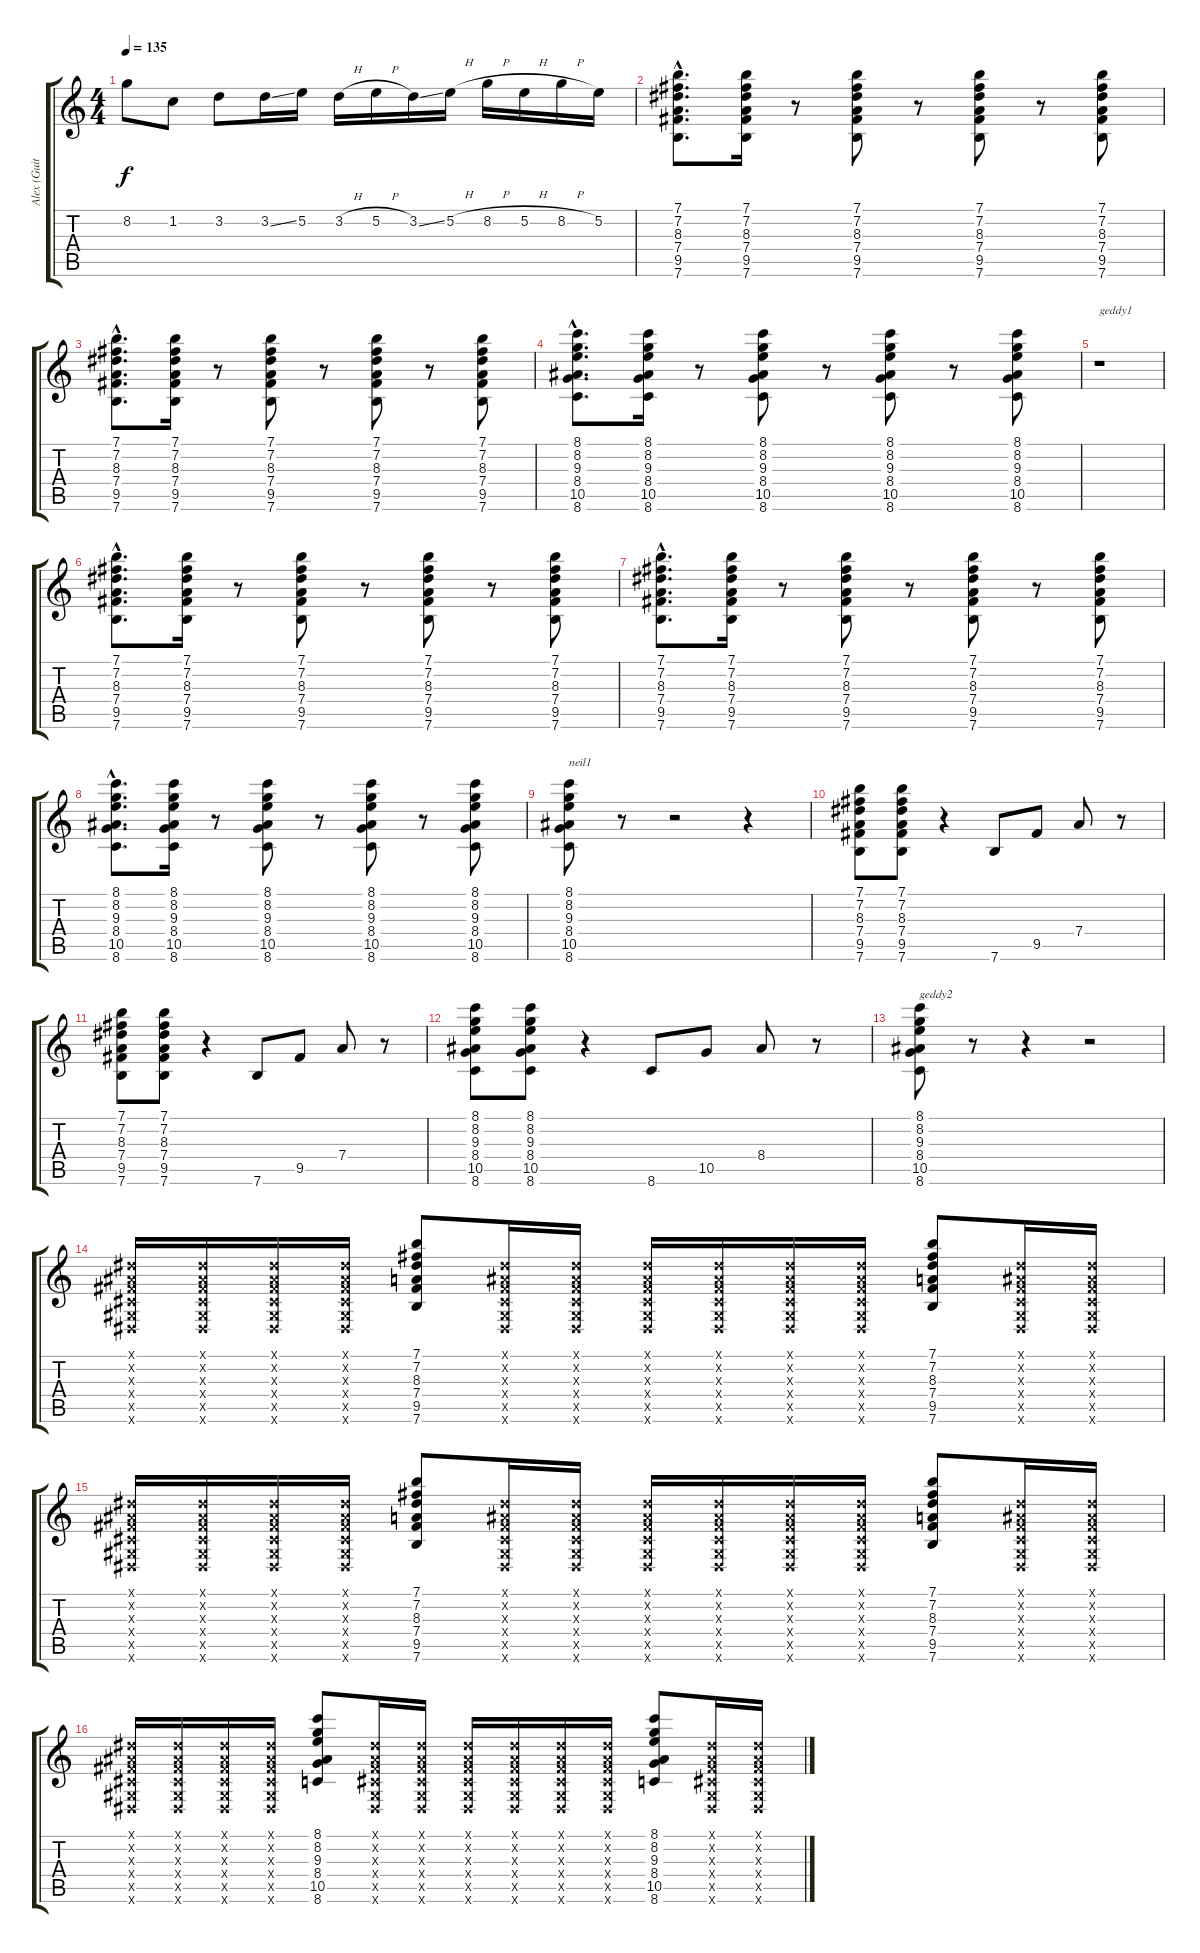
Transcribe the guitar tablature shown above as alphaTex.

\track ("Alex (Guitar)" "Alex (Guit") {instrument overdrivenguitar}
\staff {score tabs}
\tuning (E4 B3 G3 D3 A2 E2) {hide}
\ts (4 4)
\tempo 135
\clef g2
\ks c
8.2{t}.8{dy f} 1.2.8 3.2.8 3.2{ss}.16 5.2.16 3.2{h}.16 5.2{h}.16 3.2{ss}.16 5.2{h}.16 8.2{h}.16 5.2{h}.16 8.2{h}.16 5.2.16 |
(7.1{hac} 7.2{hac} 8.3{hac} 7.4{hac} 9.5{hac} 7.6{hac}).8{d} (7.1 7.2 8.3 7.4 9.5 7.6).16 r.8 (7.1 7.2 8.3 7.4 9.5 7.6).8 r.8 (7.1 7.2 8.3 7.4 9.5 7.6).8 r.8 (7.1 7.2 8.3 7.4 9.5 7.6).8 |
(7.1{hac} 7.2{hac} 8.3{hac} 7.4{hac} 9.5{hac} 7.6{hac}).8{d} (7.1 7.2 8.3 7.4 9.5 7.6).16 r.8 (7.1 7.2 8.3 7.4 9.5 7.6).8 r.8 (7.1 7.2 8.3 7.4 9.5 7.6).8 r.8 (7.1 7.2 8.3 7.4 9.5 7.6).8 |
(8.1{hac} 8.2{hac} 9.3{hac} 8.4{hac} 10.5{hac} 8.6{hac}).8{d} (8.1 8.2 9.3 8.4 10.5 8.6).16 r.8 (8.1 8.2 9.3 8.4 10.5 8.6).8 r.8 (8.1 8.2 9.3 8.4 10.5 8.6).8 r.8 (8.1 8.2 9.3 8.4 10.5 8.6).8 |
r.1{txt "geddy1"} |
(7.1{hac} 7.2{hac} 8.3{hac} 7.4{hac} 9.5{hac} 7.6{hac}).8{d} (7.1 7.2 8.3 7.4 9.5 7.6).16 r.8 (7.1 7.2 8.3 7.4 9.5 7.6).8 r.8 (7.1 7.2 8.3 7.4 9.5 7.6).8 r.8 (7.1 7.2 8.3 7.4 9.5 7.6).8 |
(7.1{hac} 7.2{hac} 8.3{hac} 7.4{hac} 9.5{hac} 7.6{hac}).8{d} (7.1 7.2 8.3 7.4 9.5 7.6).16 r.8 (7.1 7.2 8.3 7.4 9.5 7.6).8 r.8 (7.1 7.2 8.3 7.4 9.5 7.6).8 r.8 (7.1 7.2 8.3 7.4 9.5 7.6).8 |
(8.1{hac} 8.2{hac} 9.3{hac} 8.4{hac} 10.5{hac} 8.6{hac}).8{d} (8.1 8.2 9.3 8.4 10.5 8.6).16 r.8 (8.1 8.2 9.3 8.4 10.5 8.6).8 r.8 (8.1 8.2 9.3 8.4 10.5 8.6).8 r.8 (8.1 8.2 9.3 8.4 10.5 8.6).8 |
(8.1 8.2 9.3 8.4 10.5 8.6).8{txt "neil1"} r.8 r.2 r.4 |
(7.1 7.2 8.3 7.4 9.5 7.6).8 (7.1 7.2 8.3 7.4 9.5 7.6).8 r.4 7.6.8 9.5.8 7.4.8 r.8 |
(7.1 7.2 8.3 7.4 9.5 7.6).8 (7.1 7.2 8.3 7.4 9.5 7.6).8 r.4 7.6.8 9.5.8 7.4.8 r.8 |
(8.1 8.2 9.3 8.4 10.5 8.6).8 (8.1 8.2 9.3 8.4 10.5 8.6).8 r.4 8.6.8 10.5.8 8.4.8 r.8 |
(8.1 8.2 9.3 8.4 10.5 8.6).8{txt "geddy2"} r.8 r.4 r.2 |
(-1.1{x} -1.2{x} -1.3{x} -1.4{x} -1.5{x} -1.6{x}).16 (-1.1{x} -1.2{x} -1.3{x} -1.4{x} -1.5{x} -1.6{x}).16 (-1.1{x} -1.2{x} -1.3{x} -1.4{x} -1.5{x} -1.6{x}).16 (-1.1{x} -1.2{x} -1.3{x} -1.4{x} -1.5{x} -1.6{x}).16 (7.1 7.2 8.3 7.4 9.5 7.6).8 (-1.1{x} -1.2{x} -1.3{x} -1.4{x} -1.5{x} -1.6{x}).16 (-1.1{x} -1.2{x} -1.3{x} -1.4{x} -1.5{x} -1.6{x}).16 (-1.1{x} -1.2{x} -1.3{x} -1.4{x} -1.5{x} -1.6{x}).16 (-1.1{x} -1.2{x} -1.3{x} -1.4{x} -1.5{x} -1.6{x}).16 (-1.1{x} -1.2{x} -1.3{x} -1.4{x} -1.5{x} -1.6{x}).16 (-1.1{x} -1.2{x} -1.3{x} -1.4{x} -1.5{x} -1.6{x}).16 (7.1 7.2 8.3 7.4 9.5 7.6).8 (-1.1{x} -1.2{x} -1.3{x} -1.4{x} -1.5{x} -1.6{x}).16 (-1.1{x} -1.2{x} -1.3{x} -1.4{x} -1.5{x} -1.6{x}).16 |
(-1.1{x} -1.2{x} -1.3{x} -1.4{x} -1.5{x} -1.6{x}).16 (-1.1{x} -1.2{x} -1.3{x} -1.4{x} -1.5{x} -1.6{x}).16 (-1.1{x} -1.2{x} -1.3{x} -1.4{x} -1.5{x} -1.6{x}).16 (-1.1{x} -1.2{x} -1.3{x} -1.4{x} -1.5{x} -1.6{x}).16 (7.1 7.2 8.3 7.4 9.5 7.6).8 (-1.1{x} -1.2{x} -1.3{x} -1.4{x} -1.5{x} -1.6{x}).16 (-1.1{x} -1.2{x} -1.3{x} -1.4{x} -1.5{x} -1.6{x}).16 (-1.1{x} -1.2{x} -1.3{x} -1.4{x} -1.5{x} -1.6{x}).16 (-1.1{x} -1.2{x} -1.3{x} -1.4{x} -1.5{x} -1.6{x}).16 (-1.1{x} -1.2{x} -1.3{x} -1.4{x} -1.5{x} -1.6{x}).16 (-1.1{x} -1.2{x} -1.3{x} -1.4{x} -1.5{x} -1.6{x}).16 (7.1 7.2 8.3 7.4 9.5 7.6).8 (-1.1{x} -1.2{x} -1.3{x} -1.4{x} -1.5{x} -1.6{x}).16 (-1.1{x} -1.2{x} -1.3{x} -1.4{x} -1.5{x} -1.6{x}).16 |
(-1.1{x} -1.2{x} -1.3{x} -1.4{x} -1.5{x} -1.6{x}).16 (-1.1{x} -1.2{x} -1.3{x} -1.4{x} -1.5{x} -1.6{x}).16 (-1.1{x} -1.2{x} -1.3{x} -1.4{x} -1.5{x} -1.6{x}).16 (-1.1{x} -1.2{x} -1.3{x} -1.4{x} -1.5{x} -1.6{x}).16 (8.1 8.2 9.3 8.4 10.5 8.6).8 (-1.1{x} -1.2{x} -1.3{x} -1.4{x} -1.5{x} -1.6{x}).16 (-1.1{x} -1.2{x} -1.3{x} -1.4{x} -1.5{x} -1.6{x}).16 (-1.1{x} -1.2{x} -1.3{x} -1.4{x} -1.5{x} -1.6{x}).16 (-1.1{x} -1.2{x} -1.3{x} -1.4{x} -1.5{x} -1.6{x}).16 (-1.1{x} -1.2{x} -1.3{x} -1.4{x} -1.5{x} -1.6{x}).16 (-1.1{x} -1.2{x} -1.3{x} -1.4{x} -1.5{x} -1.6{x}).16 (8.1 8.2 9.3 8.4 10.5 8.6).8 (-1.1{x} -1.2{x} -1.3{x} -1.4{x} -1.5{x} -1.6{x}).16 (-1.1{x} -1.2{x} -1.3{x} -1.4{x} -1.5{x} -1.6{x}).16
